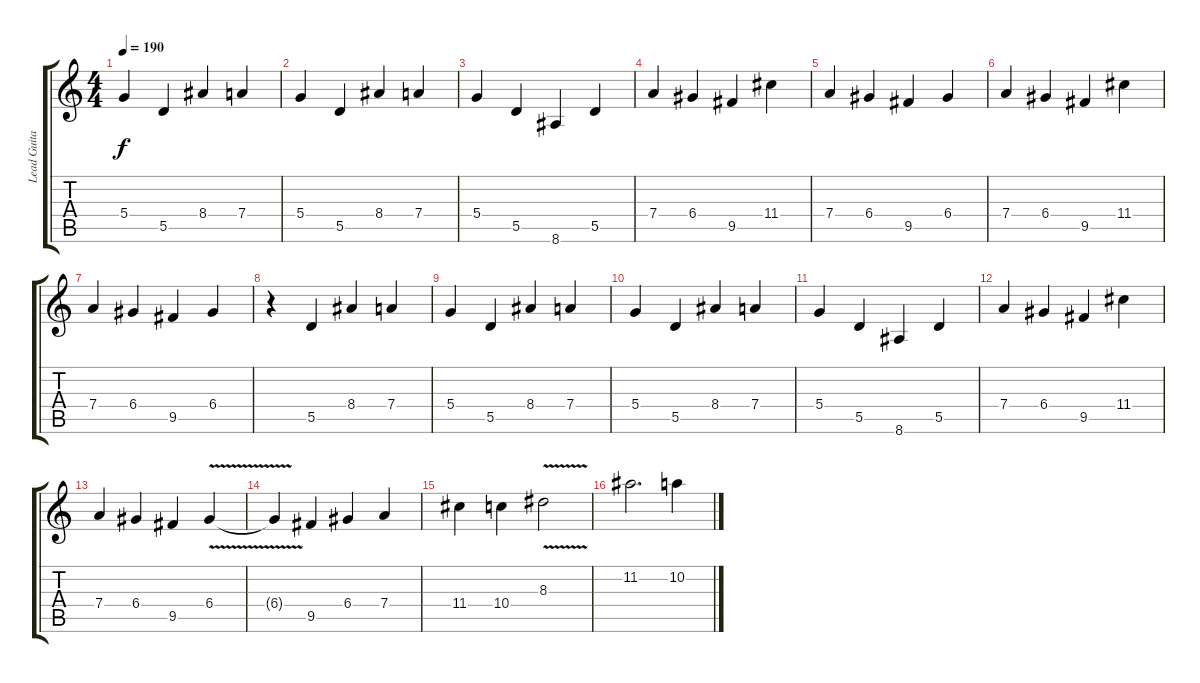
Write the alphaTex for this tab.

\track ("Lead Guitar" "Lead Guita") {instrument acousticguitarsteel}
\staff {score tabs}
\tuning (E4 B3 G3 D3 A2 D2) {hide}
\ts (4 4)
\tempo 190
\clef g2
\ks c
5.4.4{dy f} 5.5.4 8.4.4 7.4.4 |
5.4.4 5.5.4 8.4.4 7.4.4 |
5.4.4 5.5.4 8.6.4 5.5.4 |
7.4.4 6.4.4 9.5.4 11.4.4 |
7.4.4 6.4.4 9.5.4 6.4.4 |
7.4.4 6.4.4 9.5.4 11.4.4 |
7.4.4 6.4.4 9.5.4 6.4.4 |
r.4 5.5.4 8.4.4 7.4.4 |
5.4.4 5.5.4 8.4.4 7.4.4 |
5.4.4 5.5.4 8.4.4 7.4.4 |
5.4.4 5.5.4 8.6.4 5.5.4 |
7.4.4 6.4.4 9.5.4 11.4.4 |
7.4.4 6.4.4 9.5.4 6.4{v}.4 |
6.4{t}.4 9.5.4 6.4.4 7.4.4 |
11.4.4 10.4.4 8.3{v}.2 |
11.2.2{d volume 15 instrument overdrivenguitar} 10.2.4
